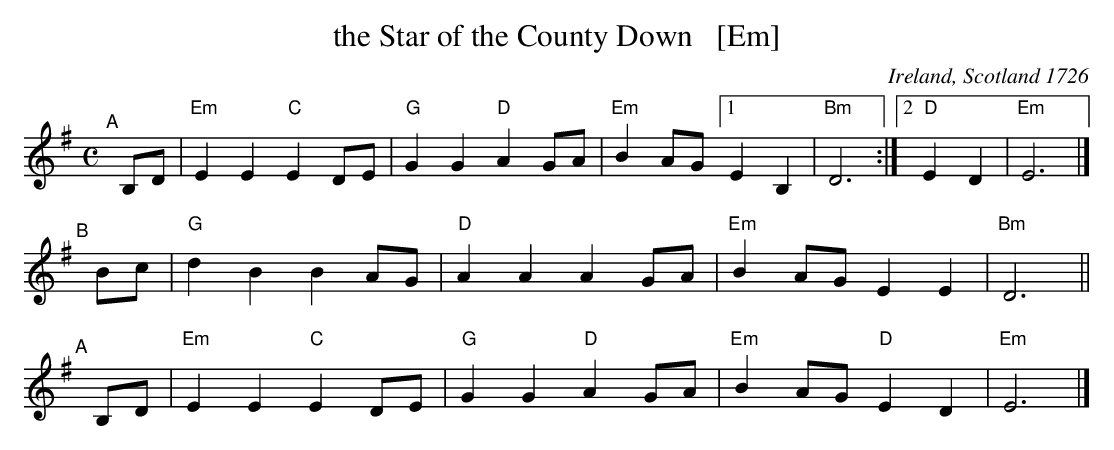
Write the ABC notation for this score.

X:1
T: the Star of the County Down   [Em]
O: Ireland, Scotland 1726
M: C
L: 1/8
K: Em
"^A"[|] B,D | "Em"E2E2 "C"E2DE | "G"G2G2 "D"A2GA | "Em"B2AG [1 E2B,2 | "Bm"D6 :|[2 "D"E2D2 | "Em"E6 |]
"^B"[|] Bc  | "G"d2B2 B2AG | "D"A2A2 A2GA | "Em"B2AG E2E2 | "Bm"D6 ||
"^A"[|] B,D | "Em"E2E2 "C"E2DE | "G"G2G2 "D"A2GA | "Em"B2AG "D"E2D2 | "Em"E6 |]
